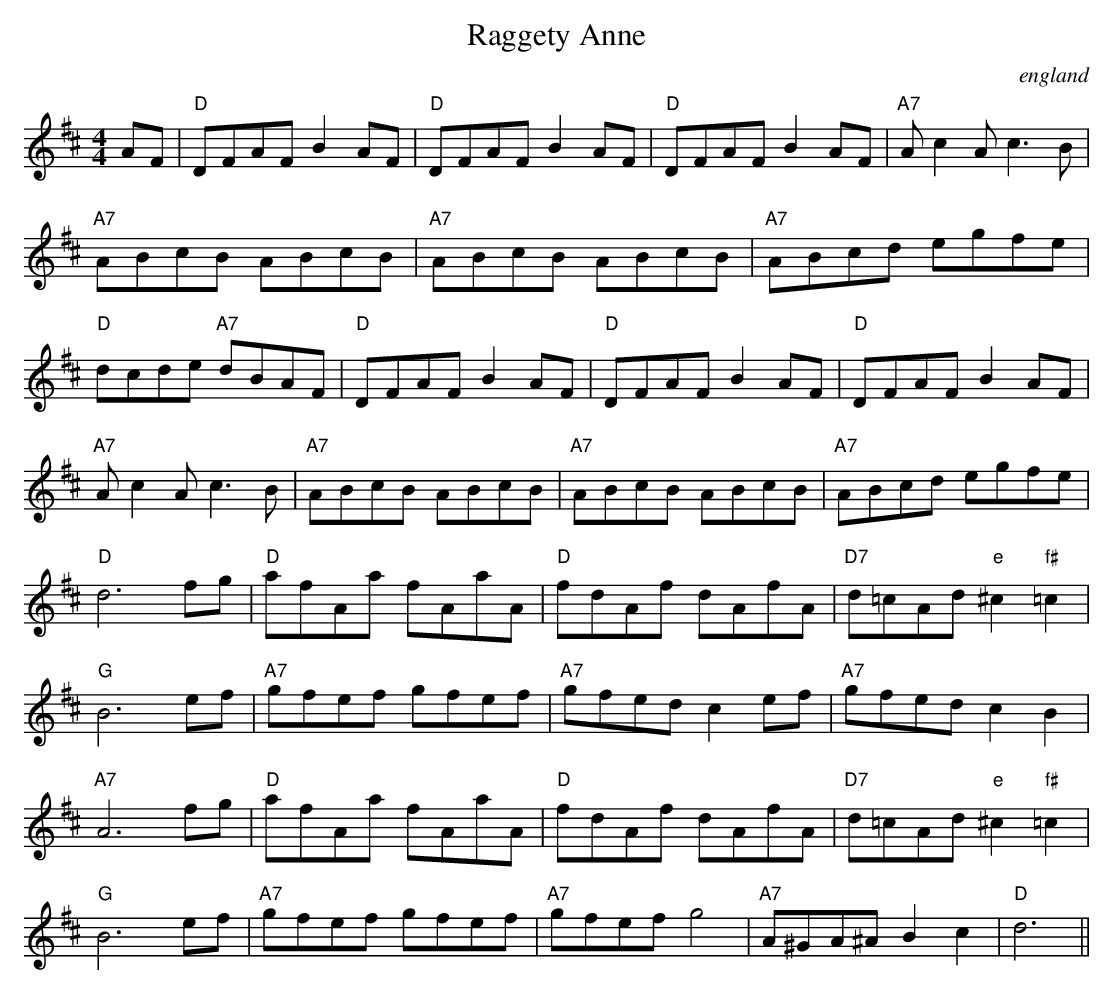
X:1
T:Raggety Anne
O:england
M:4/4
L:1/4
K:D
A/2F/2|"D"D/2F/2A/2F/2 BA/2F/2|"D"D/2F/2A/2F/2 BA/2F/2|"D"D/2F/2A/2F/2 BA/2F/2\
|"A7"A/2cA/2 c3/2B/2|
"A7"A/2B/2c/2B/2 A/2B/2c/2B/2|"A7"A/2B/2c/2B/2 A/2B/2c/2B/2|\
"A7"A/2B/2c/2d/2 e/2g/2f/2e/2|
"D"d/2c/2d/2e/2 "A7"d/2B/2A/2F/2|"D"D/2F/2A/2F/2 BA/2F/2|\
"D"D/2F/2A/2F/2 BA/2F/2|"D"D/2F/2A/2F/2 BA/2F/2|
"A7"A/2cA/2 c3/2B/2|"A7"A/2B/2c/2B/2 A/2B/2c/2B/2|\
"A7"A/2B/2c/2B/2 A/2B/2c/2B/2|"A7"A/2B/2c/2d/2 e/2g/2f/2e/2|
"D"d3f/2g/2|"D"a/2f/2A/2a/2 f/2A/2a/2A/2|"D"f/2d/2A/2f/2 d/2A/2f/2A/2|\
"D7"d/2=c/2A/2d/2 "e"^c"f#"=c|
"G"B3e/2f/2|"A7"g/2f/2e/2f/2 g/2f/2e/2f/2|"A7"g/2f/2e/2d/2 ce/2f/2|\
"A7"g/2f/2e/2d/2 cB|
"A7"A3f/2g/2|"D"a/2f/2A/2a/2 f/2A/2a/2A/2|"D"f/2d/2A/2f/2 d/2A/2f/2A/2|\
"D7"d/2=c/2A/2d/2 "e"^c"f#"=c|
"G"B3e/2f/2|"A7"g/2f/2e/2f/2 g/2f/2e/2f/2|"A7"g/2f/2e/2f/2 g2|\
"A7"A/2^G/2A/2^A/2 Bc|"D"d3||
